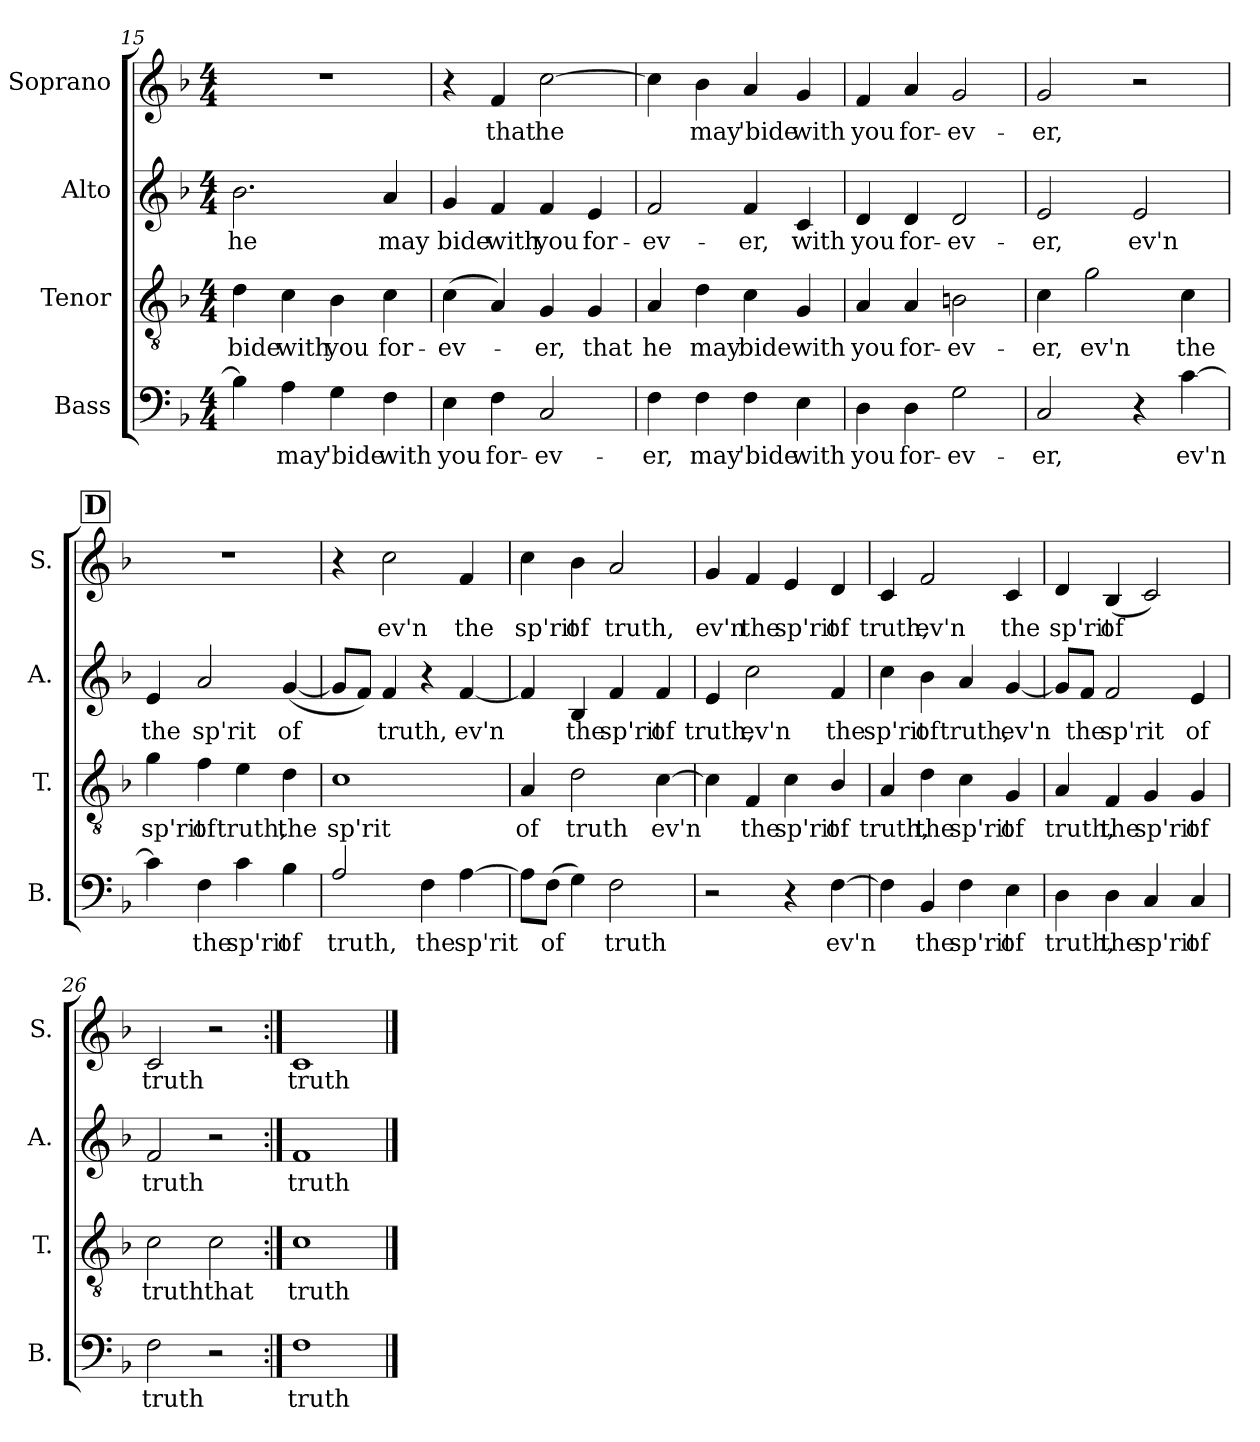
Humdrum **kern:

**kern	**text	**kern	**text	**kern	**text	**kern	**text
*part4	*part4	*part3	*part3	*part2	*part2	*part1	*part1
*staff4	*staff4	*staff3	*staff3	*staff2	*staff2	*staff1	*staff1
*I"Bass	*	*I"Tenor	*	*I"Alto	*	*I"Soprano	*
*I'B.	*	*I'T.	*	*I'A.	*	*I'S.	*
*clefF4	*	*clefGv2	*	*clefG2	*	*clefG2	*
*k[b-]	*	*k[b-]	*	*k[b-]	*	*k[b-]	*
*F:	*	*F:	*	*F:	*	*F:	*
*M4/4	*	*M4/4	*	*M4/4	*	*M4/4	*
=15	=15	=15	=15	=15	=15	=15	=15
4B-\]	.	4d\	bide	2.b-\	he	1r	.
4A\	may	4c\	with	.	.	.	.
4G\	'bide	4B-\	you	.	.	.	.
4F\	with	4c\	for-	4a/	may	.	.
=16	=16	=16	=16	=16	=16	=16	=16
4E\	you	(4c\	-ev-	4g/	bide	4r	.
4F\	for-	4A/)	.	4f/	with	4f/	that
2C/	-ev-	4G/	-er,	4f/	you	[2cc\	he
.	.	4G/	that	4e/	for-	.	.
=17	=17	=17	=17	=17	=17	=17	=17
4F\	-er,	4A/	he	2f/	-ev-	4cc\]	.
4F\	may	4d\	may	.	.	4b-\	may
4F\	'bide	4c\	bide	4f/	-er,	4a/	'bide
4E\	with	4G/	with	4c/	with	4g/	with
=18	=18	=18	=18	=18	=18	=18	=18
4D\	you	4A/	you	4d/	you	4f/	you
4D\	for-	4A/	for-	4d/	for-	4a/	for-
2G\	-ev-	2Bn\	-ev-	2d/	-ev-	2g/	-ev-
!!LO:LB:g=z
=19	=19	=19	=19	=19	=19	=19	=19
2C/	-er,	4c\	-er,	2e/	-er,	2g/	-er,
.	.	2g\	ev'n	.	.	.	.
4r	.	.	.	2e/	ev'n	2r	.
[4c\	ev'n	4c\	the	.	.	.	.
!!LO:REH:place=s1:a:t=D
=20	=20	=20	=20	=20	=20	=20	=20
4c\]	.	4g\	sp'rit	4e/	the	1r	.
4F\	the	4f\	of	2a/	sp'rit	.	.
4c\	sp'rit	4e\	truth,	.	.	.	.
4B-\	of	4d\	the	([4g/	of	.	.
=21	=21	=21	=21	=21	=21	=21	=21
*^	*	*	*	*	*	*	*
2A/	2.ryy	truth,	1c	sp'rit	8g/L]	.	4r	.
.	.	.	.	.	8f/J)	.	.	.
.	.	.	.	.	4f/	truth,	2cc\	ev'n
4F\	.	the	.	.	4r	.	.	.
[4A\	8ryy	sp'rit	.	.	[4f/	ev'n	4f/	the
.	8ryy	.	.	.	.	.	.	.
*v	*v	*	*	*	*	*	*	*
=22	=22	=22	=22	=22	=22	=22	=22
8A\L]	.	4A/	of	4f/]	.	4cc\	sp'rit
(8F\J	of	.	.	.	.	.	.
4G\)	.	2d\	truth	4B-/	the	4b-\	of
2F\	truth	.	.	4f/	sp'rit	2a/	truth,
.	.	[4c\	ev'n	4f/	of	.	.
=23	=23	=23	=23	=23	=23	=23	=23
2r	.	4c\]	.	4e/	truth,	4g/	ev'n
.	.	4F/	the	2cc\	ev'n	4f/	the
4r	.	4c\	sp'rit	.	.	4e/	sp'rit
[4F\	ev'n	4B-/	of	4f/	the	4d/	of
!!LO:LB:g=z
=24	=24	=24	=24	=24	=24	=24	=24
4F\]	.	4A/	truth,	4cc\	sp'rit	4c/	truth,
4BB-/	the	4d\	the	4b-\	of	2f/	ev'n
4F\	sp'rit	4c\	sp'rit	4a/	truth,	.	.
4E\	of	4G/	of	[4g/	ev'n	4c/	the
=25	=25	=25	=25	=25	=25	=25	=25
4D\	truth,	4A/	truth,	8g/L]	.	4d/	sp'rit
.	.	.	.	8f/J	the	.	.
4D\	the	4F/	the	2f/	sp'rit	(4B-/	of
4C/	sp'rit	4G/	sp'rit	.	.	2c/)	.
4C/	of	4G/	of	4e/	of	.	.
=26	=26	=26	=26	=26	=26	=26	=26
2F\	truth	2c\	truth	2f/	truth	2c/	truth
2r	.	2c\	that	2r	.	2r	.
=27:|!	=27:|!	=27:|!	=27:|!	=27:|!	=27:|!	=27:|!	=27:|!
1F	truth	1c	truth	1f	truth	1c	truth
==	==	==	==	==	==	==	==
*-	*-	*-	*-	*-	*-	*-	*-
